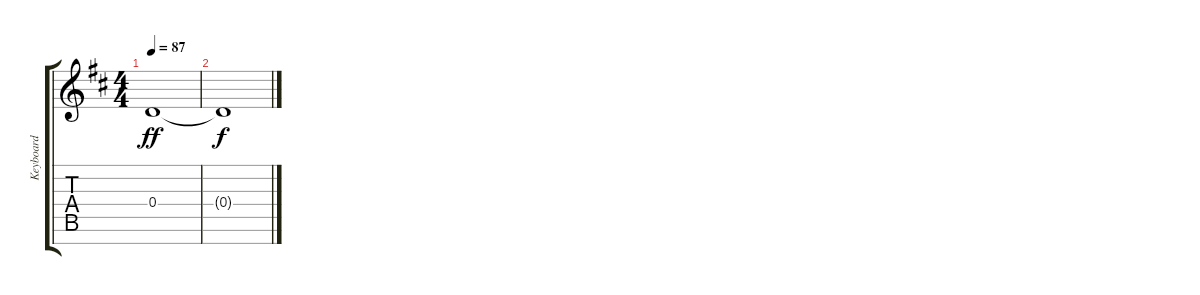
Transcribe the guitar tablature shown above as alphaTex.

\track ("Keyboard" "Keyboard") {instrument fx5brightness}
\staff {score tabs}
\tuning (E5 B4 G4 D4 A3 E3 B2) {hide}
\ts (4 4)
\tempo 87
\clef g2
\ks d
0.4.1{dy ff} |
0.4{t}.1{dy f}
